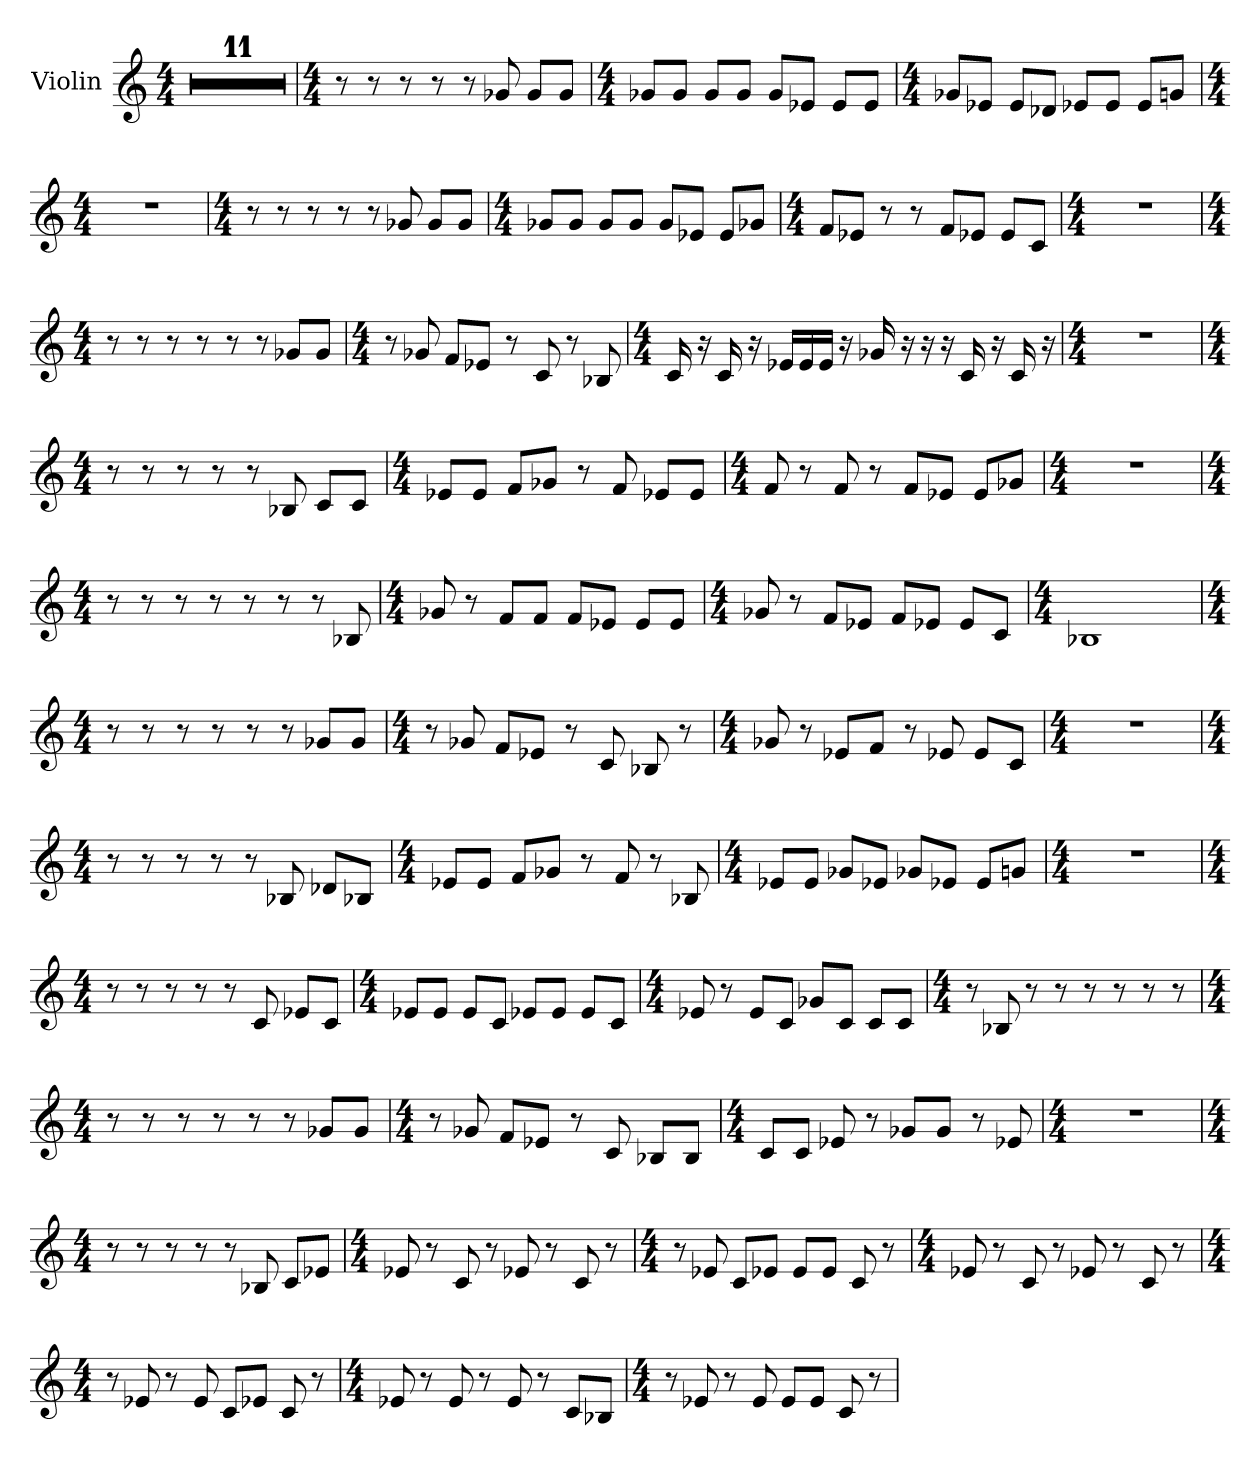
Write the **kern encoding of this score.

**kern
*part1
*staff1
*I"Violin
*I'Vln
*M4/4
=
1r
=
*M4/4
1r
=
*M4/4
1r
=
*M4/4
1r
=
*M4/4
1r
=
*M4/4
1r
=
*M4/4
1r
=
*M4/4
1r
=
*M4/4
1r
=
*M4/4
1r
=
*M4/4
1r
=
*M4/4
8r
8r
8r
8r
8r
8g-X
8g-L
8g-J
=
*M4/4
8g-XL
8g-J
8g-L
8g-J
8g-L
8e-XJ
8e-L
8e-J
=
*M4/4
8g-XL
8e-XJ
8e-L
8d-XJ
8e-XL
8e-J
8e-L
8gnJ
=
*M4/4
1r
=
*M4/4
8r
8r
8r
8r
8r
8g-X
8g-L
8g-J
=
*M4/4
8g-XL
8g-J
8g-L
8g-J
8g-L
8e-XJ
8e-L
8g-XJ
=
*M4/4
8fL
8e-XJ
8r
8r
8fL
8e-XJ
8e-L
8cJ
=
*M4/4
1r
=
*M4/4
8r
8r
8r
8r
8r
8r
8g-XL
8g-J
=
*M4/4
8r
8g-X
8fL
8e-XJ
8r
8c
8r
8B-X
=
*M4/4
16c
16r
16c
16r
16e-XLL
16e-
16e-JJ
16r
16g-X
16r
16r
16r
16c
16r
16c
16r
=
*M4/4
1r
=
*M4/4
8r
8r
8r
8r
8r
8B-X
8cL
8cJ
=
*M4/4
8e-XL
8e-J
8fL
8g-XJ
8r
8f
8e-XL
8e-J
=
*M4/4
8f
8r
8f
8r
8fL
8e-XJ
8e-L
8g-XJ
=
*M4/4
1r
=
*M4/4
8r
8r
8r
8r
8r
8r
8r
8B-X
=
*M4/4
8g-X
8r
8fL
8fJ
8fL
8e-XJ
8e-L
8e-J
=
*M4/4
8g-X
8r
8fL
8e-XJ
8fL
8e-XJ
8e-L
8cJ
=
*M4/4
1B-X
=
*M4/4
8r
8r
8r
8r
8r
8r
8g-XL
8g-J
=
*M4/4
8r
8g-X
8fL
8e-XJ
8r
8c
8B-X
8r
=
*M4/4
8g-X
8r
8e-XL
8fJ
8r
8e-X
8e-L
8cJ
=
*M4/4
1r
=
*M4/4
8r
8r
8r
8r
8r
8B-X
8d-XL
8B-XJ
=
*M4/4
8e-XL
8e-J
8fL
8g-XJ
8r
8f
8r
8B-X
=
*M4/4
8e-XL
8e-J
8g-XL
8e-XJ
8g-XL
8e-XJ
8e-L
8gnJ
=
*M4/4
1r
=
*M4/4
8r
8r
8r
8r
8r
8c
8e-XL
8cJ
=
*M4/4
8e-XL
8e-J
8e-L
8cJ
8e-XL
8e-J
8e-L
8cJ
=
*M4/4
8e-X
8r
8e-L
8cJ
8g-XL
8cJ
8cL
8cJ
=
*M4/4
8r
8B-X
8r
8r
8r
8r
8r
8r
=
*M4/4
8r
8r
8r
8r
8r
8r
8g-XL
8g-J
=
*M4/4
8r
8g-X
8fL
8e-XJ
8r
8c
8B-XL
8B-J
=
*M4/4
8cL
8cJ
8e-X
8r
8g-XL
8g-J
8r
8e-X
=
*M4/4
1r
=
*M4/4
8r
8r
8r
8r
8r
8B-X
8cL
8e-XJ
=
*M4/4
8e-X
8r
8c
8r
8e-X
8r
8c
8r
=
*M4/4
8r
8e-X
8cL
8e-XJ
8e-L
8e-J
8c
8r
=
*M4/4
8e-X
8r
8c
8r
8e-X
8r
8c
8r
=
*M4/4
8r
8e-X
8r
8e-
8cL
8e-XJ
8c
8r
=
*M4/4
8e-X
8r
8e-
8r
8e-
8r
8cL
8B-XJ
=
*M4/4
8r
8e-X
8r
8e-
8e-L
8e-J
8c
8r
=
*-
